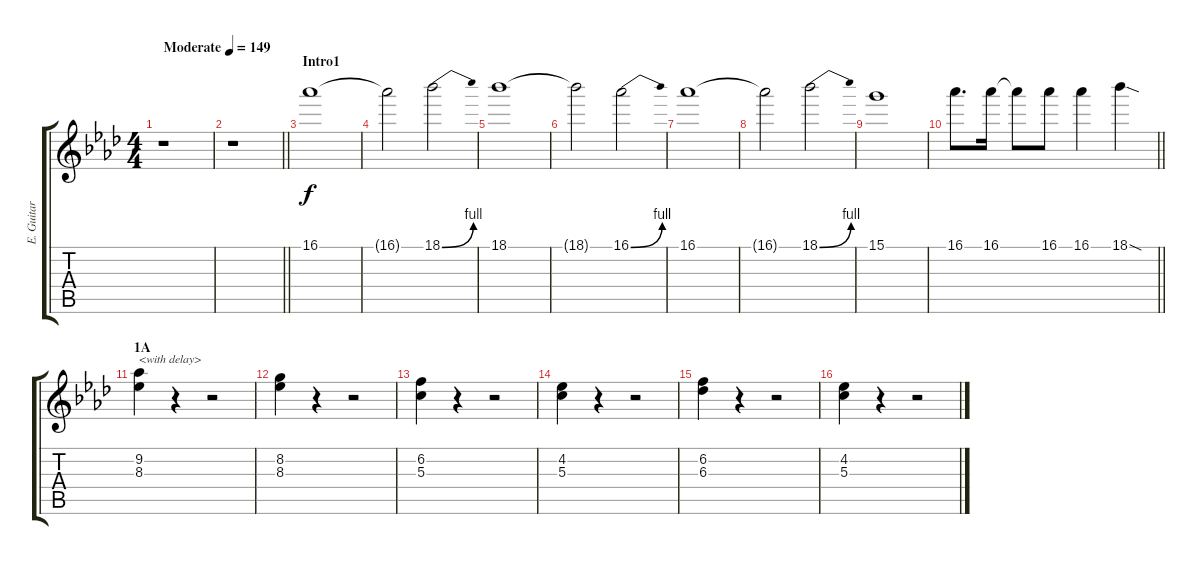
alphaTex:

\track ("E. Guitar I" "E. Guitar ") {instrument overdrivenguitar}
\staff {score tabs}
\tuning (E4 B3 G3 D3 A2 E2) {hide}
\ts (4 4)
\tempo (149 "Moderate")
\clef g2
\ks ab
r.1{dy f instrument overdrivenguitar} |
\barLineRight lightlight
r.1 |
\section ("" "Intro1")
16.1.1 |
16.1{t}.2 18.1{be (bend 0 0 60 4)}.2 |
18.1.1 |
18.1{t}.2 16.1{be (bend 0 0 60 4)}.2 |
16.1.1 |
16.1{t}.2 18.1{be (bend 0 0 60 4)}.2 |
15.1.1 |
\barLineRight lightlight
16.1.8{d} 16.1.16 16.1{t}.8 16.1.8 16.1.4 18.1{sod}.4 |
\section ("" "1A")
(9.2 8.3).4{txt "<with delay>"} r.4 r.2 |
(8.2 8.3).4 r.4 r.2 |
(6.2 5.3).4 r.4 r.2 |
(4.2 5.3).4 r.4 r.2 |
(6.2 6.3).4 r.4 r.2 |
(4.2 5.3).4 r.4 r.2
